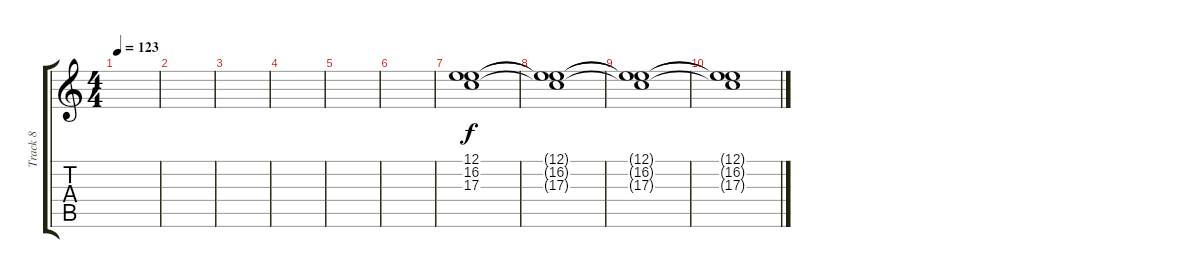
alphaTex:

\track ("Track 8" "Track 8") {instrument churchorgan}
\staff {score tabs}
\tuning (E4 C4 G3 C3 G2 C2) {hide}
\ts (4 4)
\tempo 123
\clef g2
\ks c
|
|
|
|
|
|
(12.1 16.2 17.3).1{volume 3} |
(12.1{t} 16.2{t} 17.3{t}).1 |
(12.1{t} 16.2{t} 17.3{t}).1 |
(12.1{t} 16.2{t} 17.3{t}).1
